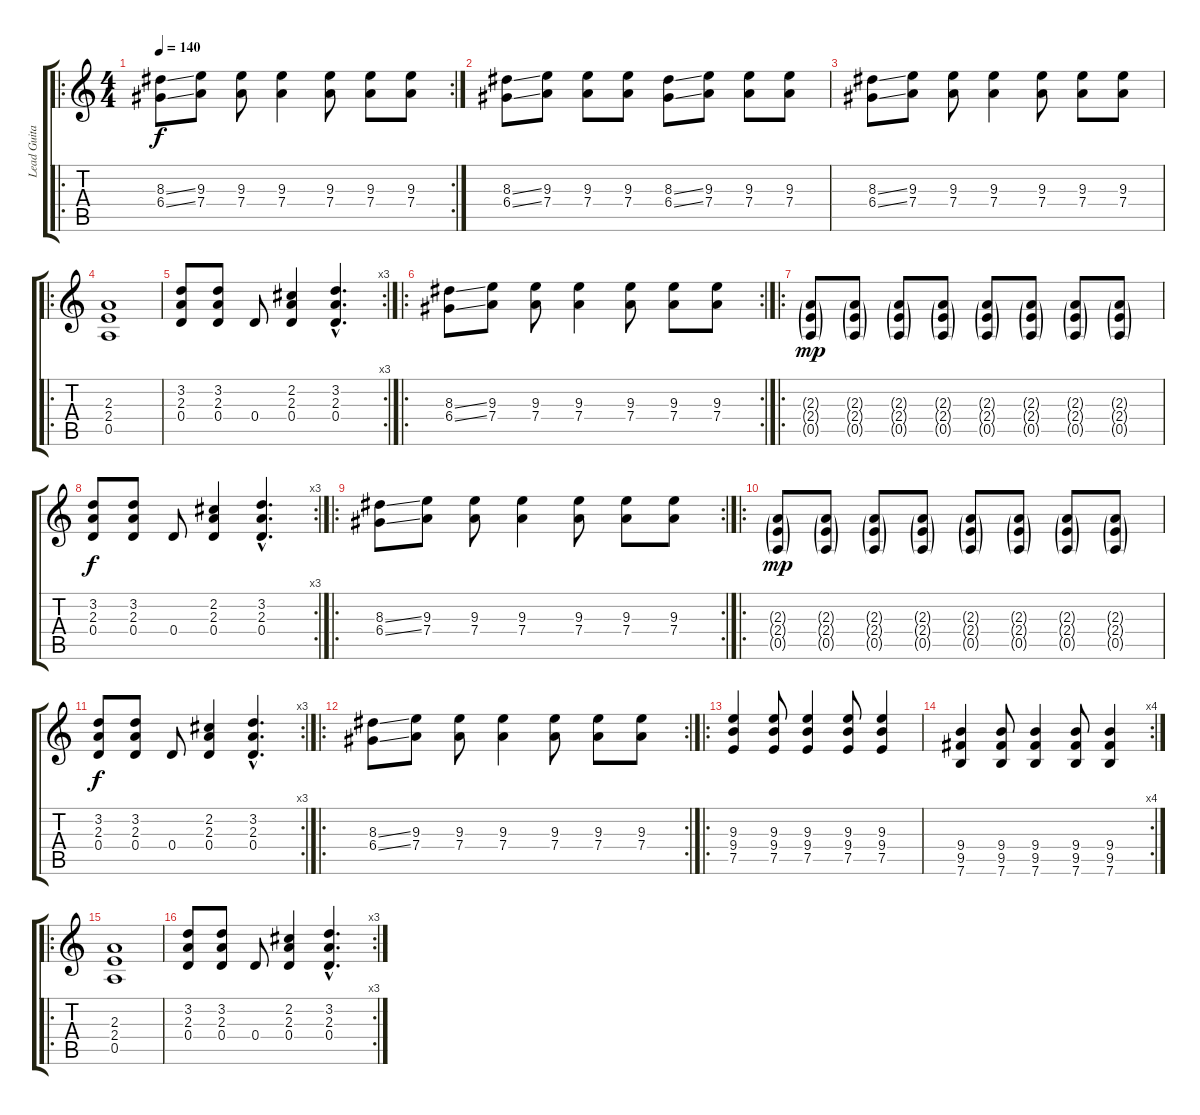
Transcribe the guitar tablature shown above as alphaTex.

\track ("Lead Guitar" "Lead Guita") {instrument overdrivenguitar}
\staff {score tabs}
\tuning (E4 B3 G3 D3 A2 E2) {hide}
\ro
\rc 2
\ts (4 4)
\tempo 140
\clef g2
\ks c
(8.3{ss} 6.4{ss}).8{dy f instrument overdrivenguitar} (9.3 7.4).8 (9.3 7.4).8 (9.3 7.4).4 (9.3 7.4).8 (9.3 7.4).8 (9.3 7.4).8 |
(8.3{ss} 6.4{ss}).8 (9.3 7.4).8 (9.3 7.4).8 (9.3 7.4).8 (8.3{ss} 6.4{ss}).8 (9.3 7.4).8 (9.3 7.4).8 (9.3 7.4).8 |
(8.3{ss} 6.4{ss}).8 (9.3 7.4).8 (9.3 7.4).8 (9.3 7.4).4 (9.3 7.4).8 (9.3 7.4).8 (9.3 7.4).8 |
\ro
(2.3 2.4 0.5).1 |
\rc 3
(3.2 2.3 0.4).8 (3.2 2.3 0.4).8 0.4.8 (2.2 2.3 0.4).4 (3.2{hac} 2.3{hac} 0.4{hac}).4{d} |
\ro
\rc 2
(8.3{ss} 6.4{ss}).8 (9.3 7.4).8 (9.3 7.4).8 (9.3 7.4).4 (9.3 7.4).8 (9.3 7.4).8 (9.3 7.4).8 |
\ro
(2.3{g} 2.4{g} 0.5{g}).8{dy mp} (2.3{g} 2.4{g} 0.5{g}).8 (2.3{g} 2.4{g} 0.5{g}).8 (2.3{g} 2.4{g} 0.5{g}).8 (2.3{g} 2.4{g} 0.5{g}).8 (2.3{g} 2.4{g} 0.5{g}).8 (2.3{g} 2.4{g} 0.5{g}).8 (2.3{g} 2.4{g} 0.5{g}).8 |
\rc 3
(3.2 2.3 0.4).8{dy f} (3.2 2.3 0.4).8 0.4.8 (2.2 2.3 0.4).4 (3.2{hac} 2.3{hac} 0.4{hac}).4{d} |
\ro
\rc 2
(8.3{ss} 6.4{ss}).8 (9.3 7.4).8 (9.3 7.4).8 (9.3 7.4).4 (9.3 7.4).8 (9.3 7.4).8 (9.3 7.4).8 |
\ro
(2.3{g} 2.4{g} 0.5{g}).8{dy mp} (2.3{g} 2.4{g} 0.5{g}).8 (2.3{g} 2.4{g} 0.5{g}).8 (2.3{g} 2.4{g} 0.5{g}).8 (2.3{g} 2.4{g} 0.5{g}).8 (2.3{g} 2.4{g} 0.5{g}).8 (2.3{g} 2.4{g} 0.5{g}).8 (2.3{g} 2.4{g} 0.5{g}).8 |
\rc 3
(3.2 2.3 0.4).8{dy f} (3.2 2.3 0.4).8 0.4.8 (2.2 2.3 0.4).4 (3.2{hac} 2.3{hac} 0.4{hac}).4{d} |
\ro
\rc 2
(8.3{ss} 6.4{ss}).8 (9.3 7.4).8 (9.3 7.4).8 (9.3 7.4).4 (9.3 7.4).8 (9.3 7.4).8 (9.3 7.4).8 |
\ro
(9.3 9.4 7.5).4 (9.3 9.4 7.5).8 (9.3 9.4 7.5).4 (9.3 9.4 7.5).8 (9.3 9.4 7.5).4 |
\rc 4
(9.4 9.5 7.6).4 (9.4 9.5 7.6).8 (9.4 9.5 7.6).4 (9.4 9.5 7.6).8 (9.4 9.5 7.6).4 |
\ro
(2.3 2.4 0.5).1 |
\rc 3
(3.2 2.3 0.4).8 (3.2 2.3 0.4).8 0.4.8 (2.2 2.3 0.4).4 (3.2{hac} 2.3{hac} 0.4{hac}).4{d}
